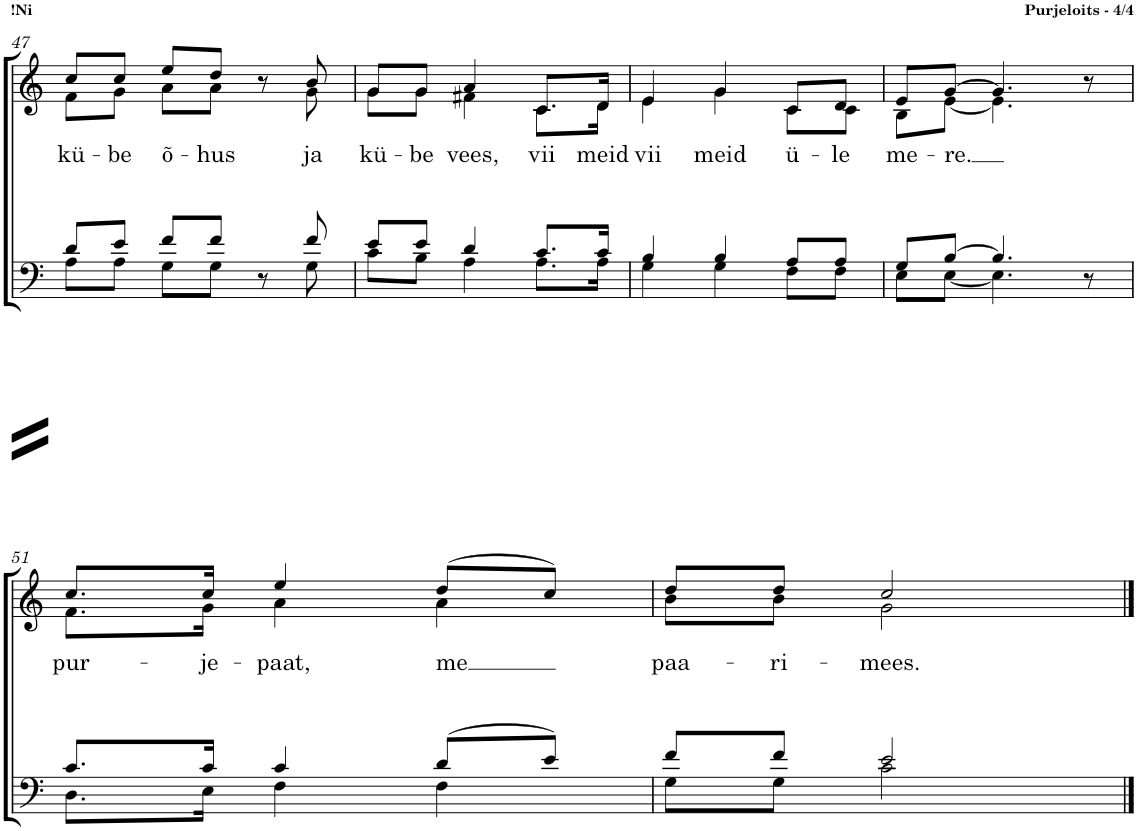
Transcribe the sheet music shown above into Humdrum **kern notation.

**kern	**kern	**text
*part2	*part1	*part1
*staff2	*staff1	*staff1
*I"T B	*I"S A	*
!!LO:PB:g=z
*clefF4	*clefG2	*
*k[]	*k[]	*
*M3/4	*M3/4	*
=47	=47	=47
*^	*	*
!	!	!	!LO:LY:b
*	*	*^	*
8d/L	8A\L	8cc/L	8f\L	kü-
!	!	!	!	!LO:LY:b
8e/J	8A\J	8cc/J	8g\J	-be
!	!	!	!	!LO:LY:b
8f/L	8G\L	8ee/L	8a\L	õ-
!	!	!	!	!LO:LY:b
8f/J	8G\J	8dd/J	8a\J	-hus
8r	8r	8r	8r	.
!	!	!	!	!LO:LY:b
8f/	8G\	8b/	8g\	ja
=48	=48	=48	=48	=48
!	!	!	!	!LO:LY:b
8e/L	8c\L	8g/L	8g\L	kü-
!	!	!	!	!LO:LY:b
8e/J	8B\J	8g/J	8g\J	-be
!	!	!	!	!LO:LY:b
4d/	4A\	4a/	4f#X\	vees,
!	!	!	!	!LO:LY:b
8.c/L	8.A\L	8.c/L	8.c\L	vii
!	!	!	!	!LO:LY:b
16c/Jk	16A\Jk	16d/Jk	16d\Jk	meid
=49	=49	=49	=49	=49
!	!	!	!	!LO:LY:b
4B/	4G\	4e/	4e\	vii
!	!	!	!	!LO:LY:b
4B/	4G\	4g/	4g\	meid
!	!	!	!	!LO:LY:b
8A/L	8F\L	8c/L	8c\L	ü-
!	!	!	!	!LO:LY:b
8A/J	8F\J	8d/J	8c\J	-le
=50	=50	=50	=50	=50
!	!	!	!	!LO:LY:b
8G/L	8E\L	8e/L	8B\L	me-
!	!	!	!	!LO:LY:b
[8B/J	[8E\J	[8g/J	[8e\J	-re.
4.B/]	4.E\]	4.g/]	4.e\]	.
8r	8r	8r	8r	.
!!LO:LB:g=z	!!
=51	=51	=51	=51	=51
!	!	!	!	!LO:LY:b
8.c/L	8.D\L	8.cc/L	8.f\L	pur-
!	!	!	!	!LO:LY:b
16c/Jk	16E\Jk	16cc/Jk	16g\Jk	-je-
!	!	!	!	!LO:LY:b
4c/	4F\	4ee/	4a\	-paat,
!	!	!	!	!LO:LY:b
(8d/L	4F\	(8dd/L	4a\	me
8e/J)	.	8cc/J)	.	.
=52	=52	=52	=52	=52
!	!	!	!	!LO:LY:b
8f/L	8G\L	8dd/L	8b\L	paa-
!	!	!	!	!LO:LY:b
8f/J	8G\J	8dd/J	8b\J	-ri-
!	!	!	!	!LO:LY:b
2e/	2c\	2cc/	2g\	-mees.
*v	*v	*	*	*
*	*v	*v	*
==	==	==
*-	*-	*-
